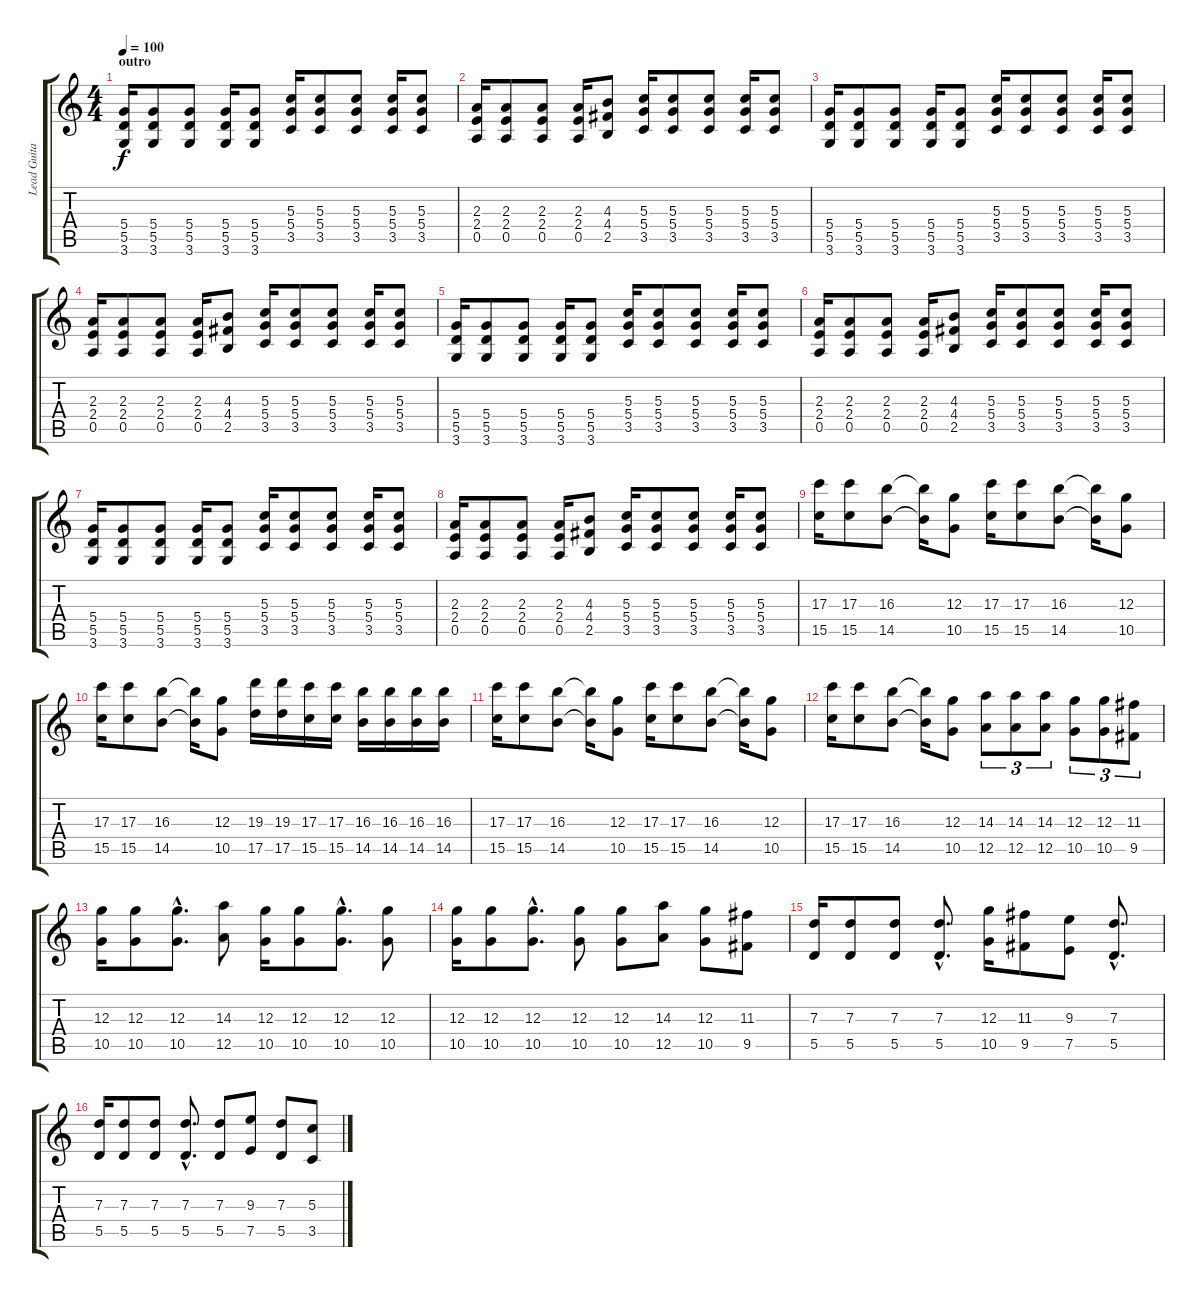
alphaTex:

\track ("Lead Guitar" "Lead Guita") {instrument overdrivenguitar}
\staff {score tabs}
\tuning (E4 B3 G3 D3 A2 E2) {hide}
\ts (4 4)
\section ("" "outro")
\tempo 100
\clef g2
\ks c
(5.4 5.5 3.6).16{dy f} (5.4 5.5 3.6).8 (5.4 5.5 3.6).8 (5.4 5.5 3.6).16 (5.4 5.5 3.6).8 (5.3 5.4 3.5).16 (5.3 5.4 3.5).8 (5.3 5.4 3.5).8 (5.3 5.4 3.5).16 (5.3 5.4 3.5).8 |
(2.3 2.4 0.5).16 (2.3 2.4 0.5).8 (2.3 2.4 0.5).8 (2.3 2.4 0.5).16 (4.3 4.4 2.5).8 (5.3 5.4 3.5).16 (5.3 5.4 3.5).8 (5.3 5.4 3.5).8 (5.3 5.4 3.5).16 (5.3 5.4 3.5).8 |
(5.4 5.5 3.6).16 (5.4 5.5 3.6).8 (5.4 5.5 3.6).8 (5.4 5.5 3.6).16 (5.4 5.5 3.6).8 (5.3 5.4 3.5).16 (5.3 5.4 3.5).8 (5.3 5.4 3.5).8 (5.3 5.4 3.5).16 (5.3 5.4 3.5).8 |
(2.3 2.4 0.5).16 (2.3 2.4 0.5).8 (2.3 2.4 0.5).8 (2.3 2.4 0.5).16 (4.3 4.4 2.5).8 (5.3 5.4 3.5).16 (5.3 5.4 3.5).8 (5.3 5.4 3.5).8 (5.3 5.4 3.5).16 (5.3 5.4 3.5).8 |
(5.4 5.5 3.6).16 (5.4 5.5 3.6).8 (5.4 5.5 3.6).8 (5.4 5.5 3.6).16 (5.4 5.5 3.6).8 (5.3 5.4 3.5).16 (5.3 5.4 3.5).8 (5.3 5.4 3.5).8 (5.3 5.4 3.5).16 (5.3 5.4 3.5).8 |
(2.3 2.4 0.5).16 (2.3 2.4 0.5).8 (2.3 2.4 0.5).8 (2.3 2.4 0.5).16 (4.3 4.4 2.5).8 (5.3 5.4 3.5).16 (5.3 5.4 3.5).8 (5.3 5.4 3.5).8 (5.3 5.4 3.5).16 (5.3 5.4 3.5).8 |
(5.4 5.5 3.6).16 (5.4 5.5 3.6).8 (5.4 5.5 3.6).8 (5.4 5.5 3.6).16 (5.4 5.5 3.6).8 (5.3 5.4 3.5).16 (5.3 5.4 3.5).8 (5.3 5.4 3.5).8 (5.3 5.4 3.5).16 (5.3 5.4 3.5).8 |
(2.3 2.4 0.5).16 (2.3 2.4 0.5).8 (2.3 2.4 0.5).8 (2.3 2.4 0.5).16 (4.3 4.4 2.5).8 (5.3 5.4 3.5).16 (5.3 5.4 3.5).8 (5.3 5.4 3.5).8 (5.3 5.4 3.5).16 (5.3 5.4 3.5).8 |
(17.3 15.5).16 (17.3 15.5).8 (16.3 14.5).8 (16.3{t} 14.5{t}).16 (12.3 10.5).8 (17.3 15.5).16 (17.3 15.5).8 (16.3 14.5).8 (16.3{t} 14.5{t}).16 (12.3 10.5).8 |
(17.3 15.5).16 (17.3 15.5).8 (16.3 14.5).8 (16.3{t} 14.5{t}).16 (12.3 10.5).8 (19.3 17.5).16 (19.3 17.5).16 (17.3 15.5).16 (17.3 15.5).16 (16.3 14.5).16 (16.3 14.5).16 (16.3 14.5).16 (16.3 14.5).16 |
(17.3 15.5).16 (17.3 15.5).8 (16.3 14.5).8 (16.3{t} 14.5{t}).16 (12.3 10.5).8 (17.3 15.5).16 (17.3 15.5).8 (16.3 14.5).8 (16.3{t} 14.5{t}).16 (12.3 10.5).8 |
(17.3 15.5).16 (17.3 15.5).8 (16.3 14.5).8 (16.3{t} 14.5{t}).16 (12.3 10.5).8 (14.3 12.5).8{tu (3 2)} (14.3 12.5).8{tu (3 2)} (14.3 12.5).8{tu (3 2)} (12.3 10.5).8{tu (3 2)} (12.3 10.5).8{tu (3 2)} (11.3 9.5).8{tu (3 2)} |
(12.3 10.5).16 (12.3 10.5).8 (12.3{hac} 10.5{hac}).8{d} (14.3 12.5).8 (12.3 10.5).16 (12.3 10.5).8 (12.3{hac} 10.5{hac}).8{d} (12.3 10.5).8 |
(12.3 10.5).16 (12.3 10.5).8 (12.3{hac} 10.5{hac}).8{d} (12.3 10.5).8 (12.3 10.5).8 (14.3 12.5).8 (12.3 10.5).8 (11.3 9.5).8 |
(7.3 5.5).16 (7.3 5.5).8 (7.3 5.5).8 (7.3{hac} 5.5{hac}).8{d} (12.3 10.5).16 (11.3 9.5).8 (9.3 7.5).8 (7.3{hac} 5.5{hac}).8{d} |
(7.3 5.5).16 (7.3 5.5).8 (7.3 5.5).8 (7.3{hac} 5.5{hac}).8{d} (7.3 5.5).8 (9.3 7.5).8 (7.3 5.5).8 (5.3 3.5).8
